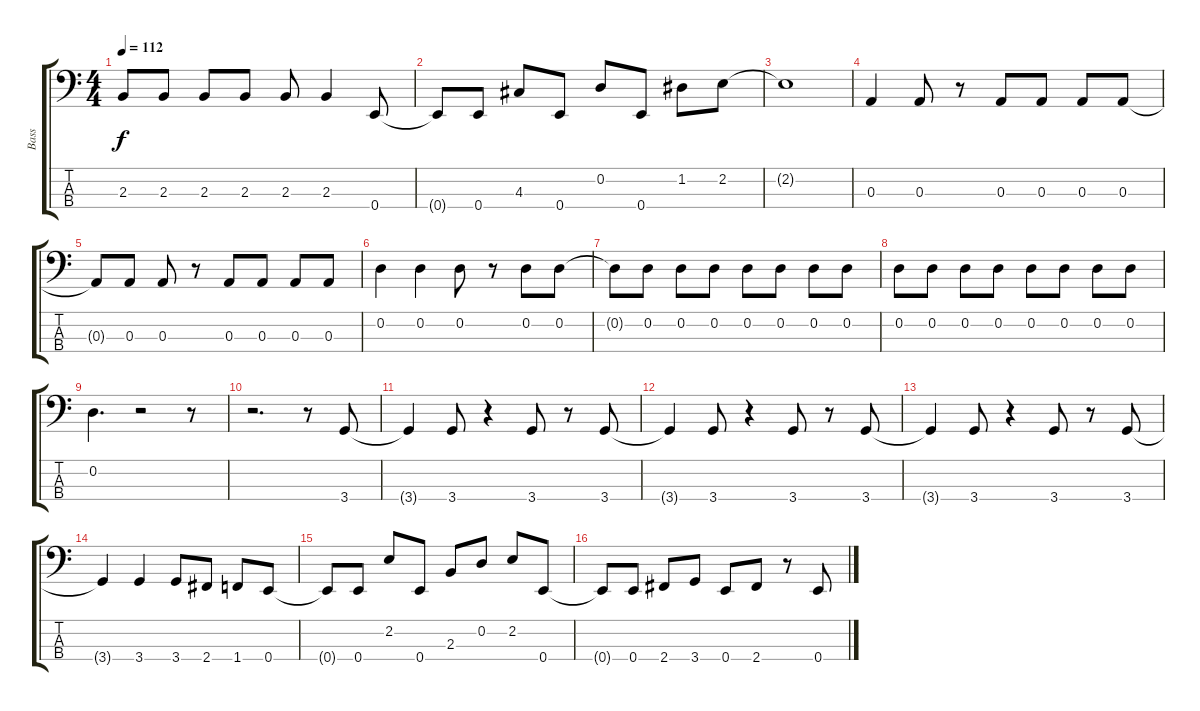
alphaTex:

\track ("Bass" "Bass") {instrument electricbassfinger}
\staff {score tabs}
\tuning (G2 D2 A1 E1) {hide}
\ts (4 4)
\tempo 112
\clef f4
\ks c
2.3.8{dy f} 2.3.8 2.3.8 2.3.8 2.3.8 2.3.4 0.4.8 |
0.4{t}.8 0.4.8 4.3.8 0.4.8 0.2.8 0.4.8 1.2.8 2.2.8 |
2.2{t}.1 |
0.3.4 0.3.8 r.8 0.3.8 0.3.8 0.3.8 0.3.8 |
0.3{t}.8 0.3.8 0.3.8 r.8 0.3.8 0.3.8 0.3.8 0.3.8 |
0.2.4 0.2.4 0.2.8 r.8 0.2.8 0.2.8 |
0.2{t}.8 0.2.8 0.2.8 0.2.8 0.2.8 0.2.8 0.2.8 0.2.8 |
0.2.8 0.2.8 0.2.8 0.2.8 0.2.8 0.2.8 0.2.8 0.2.8 |
0.2.4{d} r.2 r.8 |
r.2{d} r.8 3.4.8 |
3.4{t}.4 3.4.8 r.4 3.4.8 r.8 3.4.8 |
3.4{t}.4 3.4.8 r.4 3.4.8 r.8 3.4.8 |
3.4{t}.4 3.4.8 r.4 3.4.8 r.8 3.4.8 |
3.4{t}.4 3.4.4 3.4.8 2.4.8 1.4.8 0.4.8 |
0.4{t}.8 0.4.8 2.2.8 0.4.8 2.3.8 0.2.8 2.2.8 0.4.8 |
0.4{t}.8 0.4.8 2.4.8 3.4.8 0.4.8 2.4.8 r.8 0.4.8
